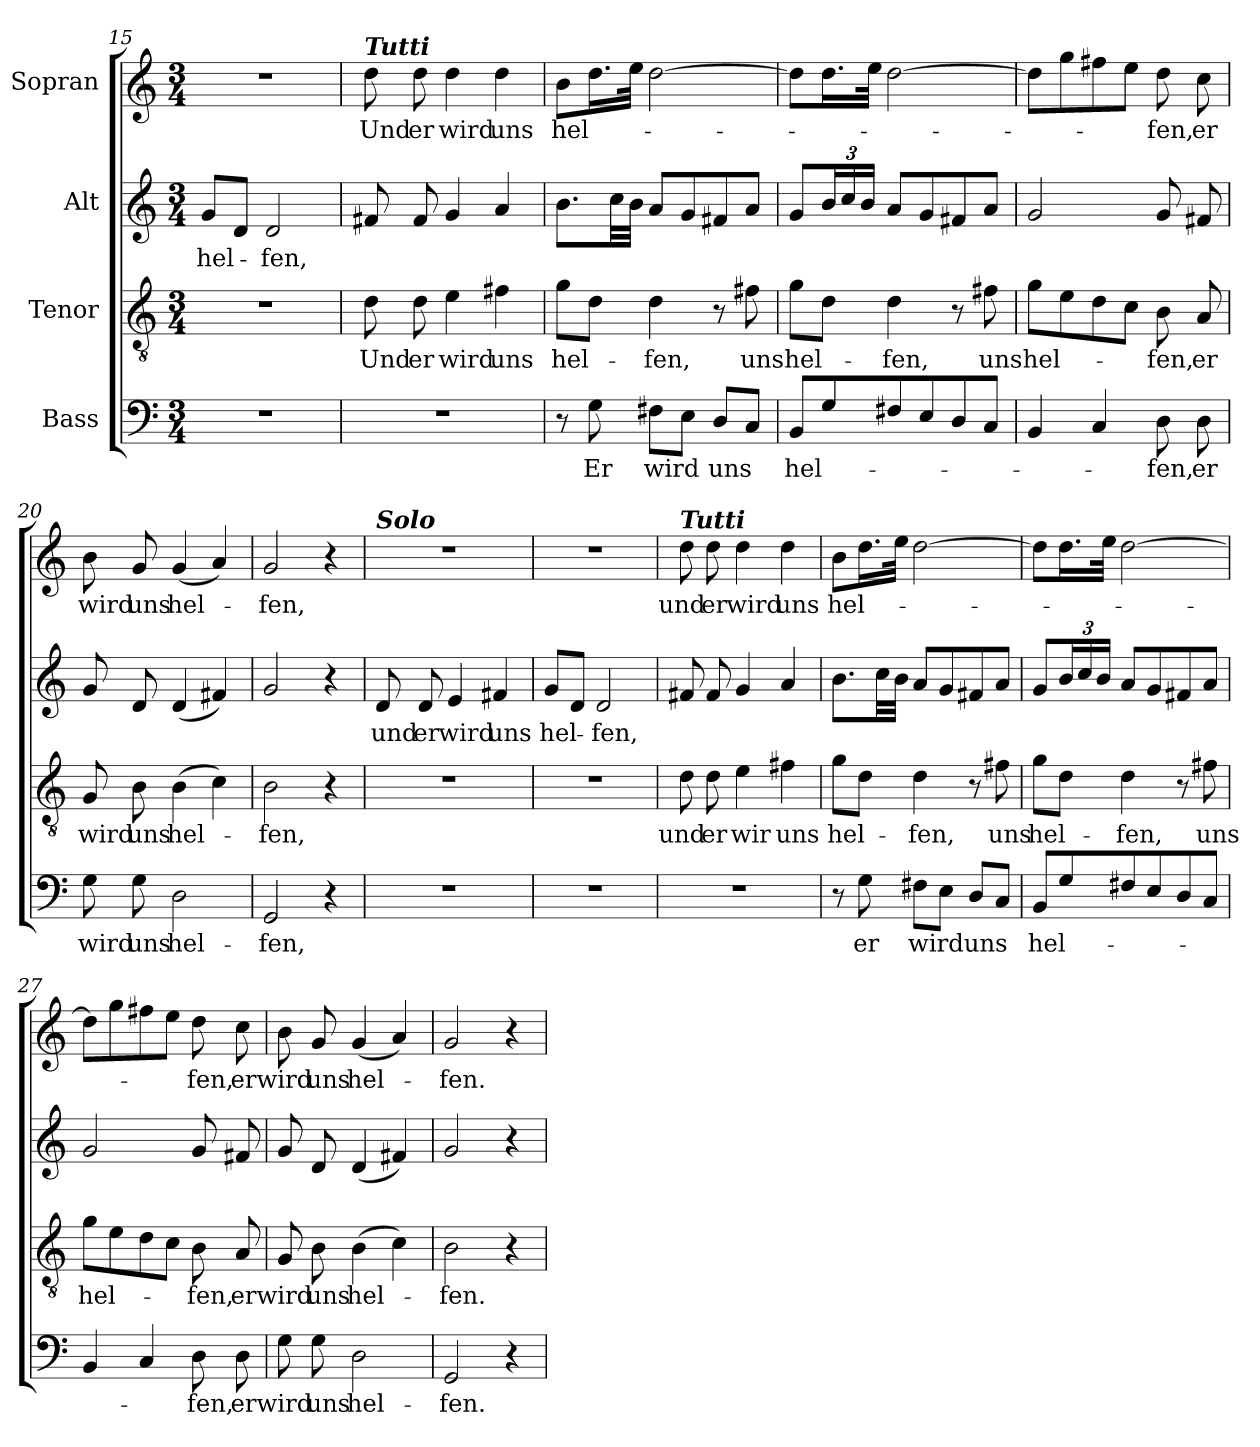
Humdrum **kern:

**kern	**text	**kern	**text	**kern	**text	**kern	**text
*part4	*part4	*part3	*part3	*part2	*part2	*part1	*part1
*staff4	*staff4	*staff3	*staff3	*staff2	*staff2	*staff1	*staff1
*I"Bass	*	*I"Tenor	*	*I"Alt	*	*I"Sopran	*
*clefF4	*	*clefGv2	*	*clefG2	*	*clefG2	*
*k[]	*	*k[]	*	*k[]	*	*k[]	*
*M3/4	*	*M3/4	*	*M3/4	*	*M3/4	*
=15	=15	=15	=15	=15	=15	=15	=15
2.r	.	2.r	.	8g/L	hel-	2.r	.
.	.	.	.	8d/J	.	.	.
.	.	.	.	2d/	-fen,	.	.
=16	=16	=16	=16	=16	=16	=16	=16
!	!	!	!	!	!	!LO:TX:a:Bi:t=Tutti	!
2.r	.	8d\	Und	8f#X/	.	8dd\	Und
.	.	8d\	er	8f#/	.	8dd\	er
.	.	4e\	wird	4g/	.	4dd\	wird
.	.	4f#X\	uns	4a/	.	4dd\	uns
!!LO:LB:g=z
=17	=17	=17	=17	=17	=17	=17	=17
8r	.	8g\L	hel-	8.b\L	.	8b\L	hel-
8G\	Er	8d\J	.	.	.	16.dd\L	.
.	.	.	.	32cc\LL	.	.	.
.	.	.	.	32b\JJJ	.	32ee\JJk	.
8F#X\L	wird	4d\	-fen,	8a/L	.	[2dd\	.
8E\J	.	.	.	8g/	.	.	.
8D/L	uns	8r	.	8f#X/	.	.	.
8C/J	.	8f#X\	uns	8a/J	.	.	.
=18	=18	=18	=18	=18	=18	=18	=18
8BB/L	hel-	8g\L	hel-	8g/L	.	8dd\L]	.
*	*	*	*	*Xbrackettup	*	*	*
8G/	.	8d\J	.	24b/L	.	16.dd\L	.
.	.	.	.	24cc/	.	.	.
.	.	.	.	24b/JJ	.	.	.
.	.	.	.	.	.	32ee\JJk	.
8F#X/	.	4d\	-fen,	8a/L	.	[2dd\	.
8E/	.	.	.	8g/	.	.	.
8D/	.	8r	.	8f#X/	.	.	.
8C/J	.	8f#X\	uns	8a/J	.	.	.
=19	=19	=19	=19	=19	=19	=19	=19
4BB/	.	8g\L	hel-	2g/	.	8dd\L]	.
.	.	8e\	.	.	.	8gg\	.
4C/	.	8d\	.	.	.	8ff#X\	.
.	.	8c\J	.	.	.	8ee\J	.
8D\	-fen,	8B\	-fen,	8g/	.	8dd\	-fen,
8D\	er	8A/	er	8f#X/	.	8cc\	er
=20	=20	=20	=20	=20	=20	=20	=20
8G\	wird	8G/	wird	8g/	.	8b\	wird
8G\	uns	8B\	uns	8d/	.	8g/	uns
2D\	hel-	(>4B\	hel-	(4d/	.	(4g/	hel-
.	.	4c\)	.	4f#X/)	.	4a/)	.
=21	=21	=21	=21	=21	=21	=21	=21
2GG/	-fen,	2B\	-fen,	2g/	.	2g/	-fen,
4r	.	4r	.	4r	.	4r	.
!!LO:PB:g=z
=22	=22	=22	=22	=22	=22	=22	=22
!	!	!	!	!	!	!LO:TX:a:Bi:t=Solo	!
2.r	.	2.r	.	8d/	und	2.r	.
.	.	.	.	8d/	er	.	.
.	.	.	.	4e/	wird	.	.
.	.	.	.	4f#X/	uns	.	.
=23	=23	=23	=23	=23	=23	=23	=23
2.r	.	2.r	.	8g/L	hel-	2.r	.
.	.	.	.	8d/J	.	.	.
.	.	.	.	2d/	-fen,	.	.
=24	=24	=24	=24	=24	=24	=24	=24
!	!	!	!	!	!	!LO:TX:a:Bi:t=Tutti	!
2.r	.	8d\	und	8f#X/	.	8dd\	und
.	.	8d\	er	8f#/	.	8dd\	er
.	.	4e\	wir	4g/	.	4dd\	wird
.	.	4f#X\	uns	4a/	.	4dd\	uns
=25	=25	=25	=25	=25	=25	=25	=25
8r	.	8g\L	hel-	8.b\L	.	8b\L	hel-
8G\	er	8d\J	.	.	.	16.dd\L	.
.	.	.	.	32cc\LL	.	.	.
.	.	.	.	32b\JJJ	.	32ee\JJk	.
8F#X\L	wird	4d\	-fen,	8a/L	.	[2dd\	.
8E\J	.	.	.	8g/	.	.	.
8D/L	uns	8r	.	8f#X/	.	.	.
8C/J	.	8f#X\	uns	8a/J	.	.	.
=26	=26	=26	=26	=26	=26	=26	=26
8BB/L	hel-	8g\L	hel-	8g/L	.	8dd\L]	.
8G/	.	8d\J	.	24b/L	.	16.dd\L	.
.	.	.	.	24cc/	.	.	.
.	.	.	.	24b/JJ	.	.	.
.	.	.	.	.	.	32ee\JJk	.
8F#X/	.	4d\	-fen,	8a/L	.	[2dd\	.
8E/	.	.	.	8g/	.	.	.
8D/	.	8r	.	8f#X/	.	.	.
8C/J	.	8f#X\	uns	8a/J	.	.	.
!!LO:LB:g=z
=27	=27	=27	=27	=27	=27	=27	=27
4BB/	.	8g\L	hel-	2g/	.	8dd\L]	.
.	.	8e\	.	.	.	8gg\	.
4C/	.	8d\	.	.	.	8ff#X\	.
.	.	8c\J	.	.	.	8ee\J	.
8D\	-fen,	8B\	-fen,	8g/	.	8dd\	-fen,
8D\	er	8A/	er	8f#X/	.	8cc\	er
=28	=28	=28	=28	=28	=28	=28	=28
8G\	wird	8G/	wird	8g/	.	8b\	wird
8G\	uns	8B\	uns	8d/	.	8g/	uns
2D\	hel-	(>4B\	hel-	(4d/	.	(4g/	hel-
.	.	4c\)	.	4f#X/)	.	4a/)	.
=29	=29	=29	=29	=29	=29	=29	=29
2GG/	-fen.	2B\	-fen.	2g/	.	2g/	-fen.
4r	.	4r	.	4r	.	4r	.
=	=	=	=	=	=	=	=
*-	*-	*-	*-	*-	*-	*-	*-
